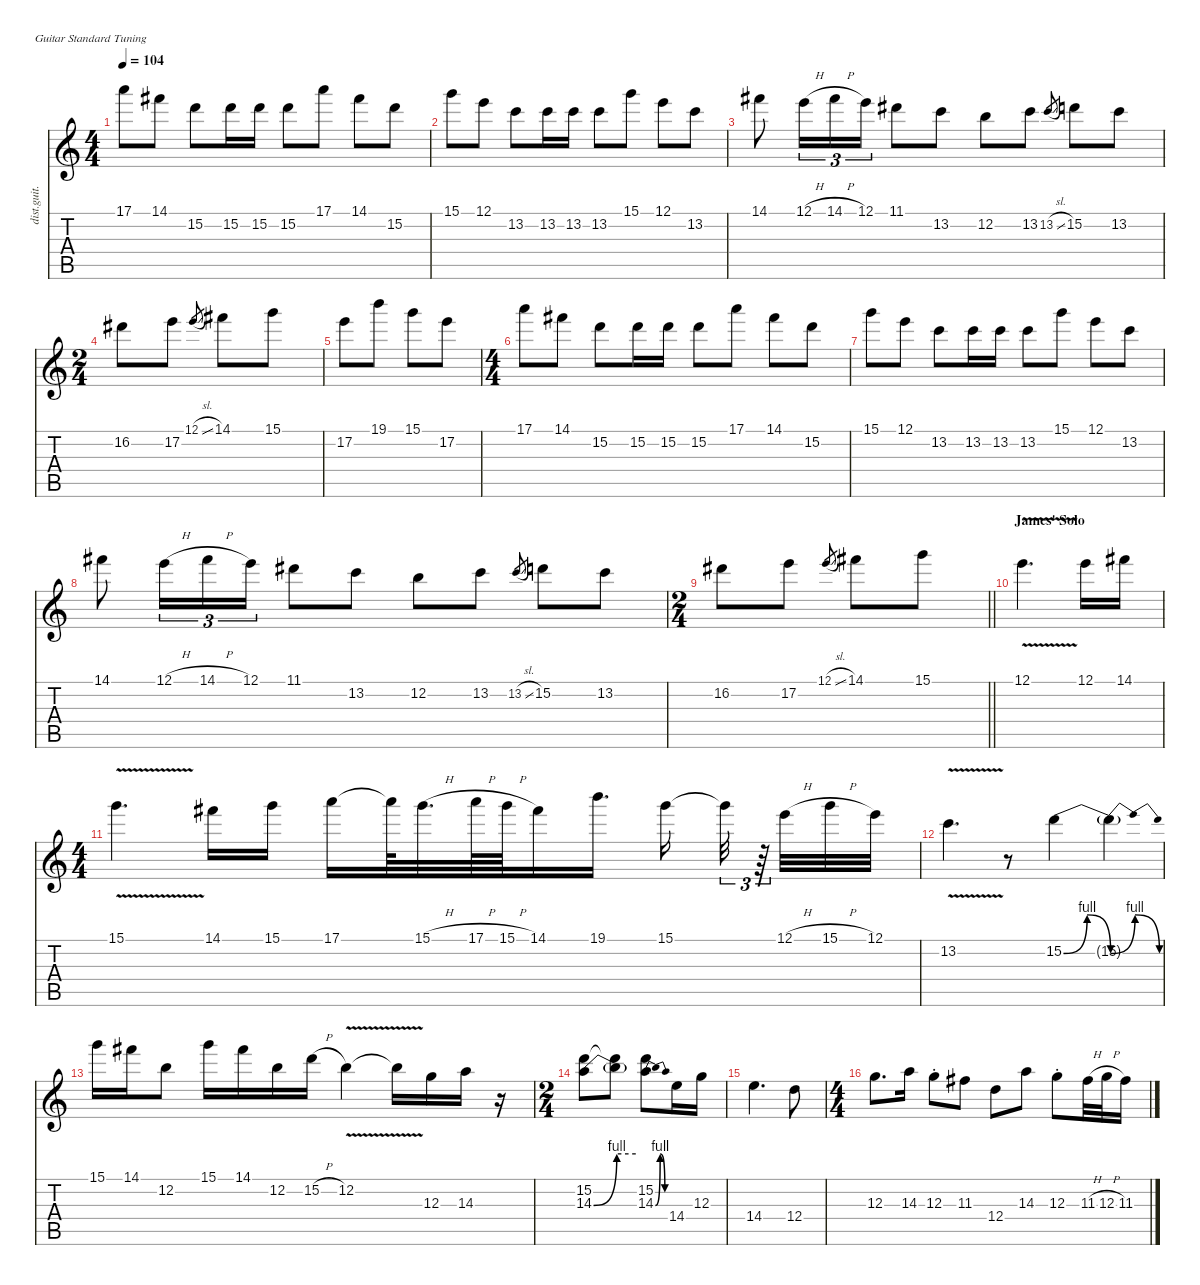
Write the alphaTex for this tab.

\defaultSystemsLayout 4
\hideDynamics
\bracketExtendMode nobrackets
\track ("James Hetfield" "dist.guit.") {instrument distortionguitar}
\staff {score tabs}
\tuning (E4 B3 G3 D3 A2 E2)
\ts (4 4)
\beaming (8 2 2 2 2)
\tempo 104
\clef g2
\ks c
17.1.8{dy f beam Down} 14.1{acc #}.8{beam Down} 15.2.8{beam Down} 15.2.16{beam Down} 15.2.16{beam Down} 15.2.8{beam Down} 17.1.8{beam Down} 14.1{acc #}.8{beam Down} 15.2.8{beam Down} |
15.1.8{beam Down} 12.1.8{beam Down} 13.2.8{beam Down} 13.2.16{beam Down} 13.2.16{beam Down} 13.2.8{beam Down} 15.1.8{beam Down} 12.1.8{beam Down} 13.2.8{beam Down} |
14.1{acc #}.8{beam Down} 12.1{h}.16{tu (3 2) beam Down} 14.1{h acc #}.16{tu (3 2) beam Down} 12.1.16{tu (3 2) beam Down} 11.1{acc #}.8{beam Down} 13.2.8{beam Down} 12.2.8{beam Down} 13.2.8{beam Down} 13.2{sl}.8{gr dy mf beam Up} 15.2.8{dy f beam Down} 13.2.8{beam Down} |
\ts (2 4)
\beaming (8 2 2)
16.2{acc #}.8{beam Down} 17.2.8{beam Down} 12.1{sl}.8{gr dy mf beam Up} 14.1{acc #}.8{dy f beam Down} 15.1.8{beam Down} |
17.2.8{beam Down} 19.1.8{beam Down} 15.1.8{beam Down} 17.2.8{beam Down} |
\ts (4 4)
\beaming (8 2 2 2 2)
17.1.8{beam Down} 14.1{acc #}.8{beam Down} 15.2.8{beam Down} 15.2.16{beam Down} 15.2.16{beam Down} 15.2.8{beam Down} 17.1.8{beam Down} 14.1{acc #}.8{beam Down} 15.2.8{beam Down} |
15.1.8{beam Down} 12.1.8{beam Down} 13.2.8{beam Down} 13.2.16{beam Down} 13.2.16{beam Down} 13.2.8{beam Down} 15.1.8{beam Down} 12.1.8{beam Down} 13.2.8{beam Down} |
14.1{acc #}.8{beam Down} 12.1{h}.16{tu (3 2) beam Down} 14.1{h acc #}.16{tu (3 2) beam Down} 12.1.16{tu (3 2) beam Down} 11.1{acc #}.8{beam Down} 13.2.8{beam Down} 12.2.8{beam Down} 13.2.8{beam Down} 13.2{sl}.8{gr dy mf beam Up} 15.2.8{dy f beam Down} 13.2.8{beam Down} |
\ts (2 4)
\beaming (8 2 2)
\barLineRight lightlight
16.2{acc #}.8{beam Down} 17.2.8{beam Down} 12.1{sl}.8{gr dy mf beam Up} 14.1{acc #}.8{dy f beam Down} 15.1.8{beam Down} |
\section ("" "James' Solo")
12.1{v}.4{d dy ff beam Down} 12.1.16{dy f beam Down} 14.1{acc #}.16{beam Down} |
\ts (4 4)
\beaming (8 2 2 2 2)
15.1{v}.4{d beam Down} 14.1{acc #}.16{beam Down} 15.1.16{beam Down} 17.1.16{beam Down} 17.1{t}.64{beam Down} 15.1{h}.32{d dy mf beam Down} 17.1{h}.64{dy f beam Down} 15.1{h}.64{beam Down} 14.1{acc #}.16{beam Down} 19.1.16{d beam Down} 15.1.16{dy mf beam Down} 15.1{t}.32{tu (3 2) dy f beam Down} r.64{tu (3 2) beam Down} 12.1{h}.32{beam Down} 15.1{h}.32{beam Down} 12.1.32{beam Down} |
13.2{v}.4{d beam Down} r.8{beam Down} 15.2{be (bendrelease 0 0 30 4 30 4 60 0)}.4{beam Down} 15.2{be (bendrelease 0 0 15 4 30 4 45 0) t}.4{beam Down} |
15.1.16{beam Down} 14.1{acc #}.16{beam Down} 12.2.8{beam Down} 15.1.16{beam Down} 14.1{acc #}.16{beam Down} 12.2.16{beam Down} 15.2{h}.16{beam Down} 12.2{v}.4{beam Down} 12.2{v t}.16{beam Down} 12.3.16{beam Down} 14.3.16{beam Down} r.16{beam Down} |
\ts (2 4)
\beaming (8 2 2)
(15.2 14.3{be (bend 0 0 60 4)}).8{dy mp beam Down} (15.2{t} 14.3{be (hold 0 4 60 4) t}).8{dy f beam Down} (15.2 14.3{be (bendrelease 0 0 15 4 30 4 45 0)}).8{dy mp beam Down} 14.4.16{dy f beam Down} 12.3.16{beam Down} |
14.4.4{d beam Down} 12.4.8{beam Down} |
\ts (4 4)
\beaming (8 2 2 2 2)
12.3.8{d beam Down} 14.3.16{beam Down} 12.3{st}.8{beam Down} 11.3{acc #}.8{beam Down} 12.4.8{beam Down} 14.3.8{beam Down} 12.3{st}.8{beam Down} 11.3{h acc #}.32{beam Down} 12.3{h}.32{beam Down} 11.3{acc #}.16{beam Down}
